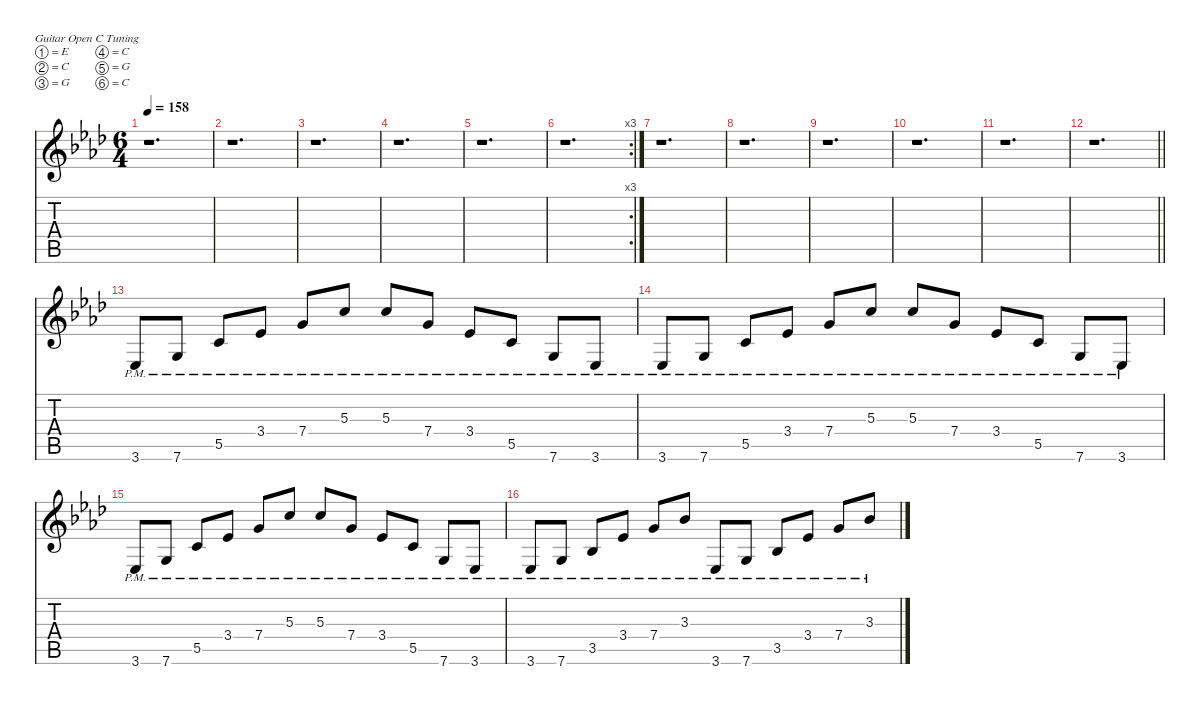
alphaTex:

\defaultSystemsLayout 4
\hideDynamics
\bracketExtendMode nobrackets
\singleTrackTrackNamePolicy hidden
\multiTrackTrackNamePolicy hidden
\firstSystemTrackNameMode fullname
\firstSystemTrackNameOrientation horizontal
\otherSystemsTrackNameOrientation horizontal
\track ("Guitar 2" "dist.guit.") {mute instrument distortionguitar}
\staff {score tabs}
\tuning (E4 C4 G3 C3 G2 C2)
\ts (6 4)
\tempo 158
\clef g2
\ks ab
r.1{d dy f beam Down} |
r.1{d beam Down} |
r.1{d beam Down} |
r.1{d beam Down} |
r.1{d beam Down} |
\rc 3
r.1{d beam Down} |
r.1{d beam Down} |
r.1{d beam Down} |
r.1{d beam Down} |
r.1{d beam Down} |
r.1{d beam Down} |
\barLineRight lightlight
r.1{d beam Down} |
3.6{pm acc b}.8{beam Up} 7.6{pm acc forcenatural}.8{beam Up} 5.5{pm acc forcenatural}.8{beam Up} 3.4{pm acc b}.8{beam Up} 7.4{pm acc forcenatural}.8{beam Up} 5.3{pm acc forcenatural}.8{beam Up} 5.3{pm acc forcenatural}.8{beam Up} 7.4{pm acc forcenatural}.8{beam Up} 3.4{pm acc b}.8{beam Up} 5.5{pm acc forcenatural}.8{beam Up} 7.6{pm acc forcenatural}.8{beam Up} 3.6{pm acc b}.8{beam Up} |
3.6{pm acc b}.8{beam Up} 7.6{pm acc forcenatural}.8{beam Up} 5.5{pm acc forcenatural}.8{beam Up} 3.4{pm acc b}.8{beam Up} 7.4{pm acc forcenatural}.8{beam Up} 5.3{pm acc forcenatural}.8{beam Up} 5.3{pm acc forcenatural}.8{beam Up} 7.4{pm acc forcenatural}.8{beam Up} 3.4{pm acc b}.8{beam Up} 5.5{pm acc forcenatural}.8{beam Up} 7.6{pm acc forcenatural}.8{beam Up} 3.6{pm acc b}.8{beam Up} |
3.6{pm acc b}.8{beam Up} 7.6{pm acc forcenatural}.8{beam Up} 5.5{pm acc forcenatural}.8{beam Up} 3.4{pm acc b}.8{beam Up} 7.4{pm acc forcenatural}.8{beam Up} 5.3{pm acc forcenatural}.8{beam Up} 5.3{pm acc forcenatural}.8{beam Up} 7.4{pm acc forcenatural}.8{beam Up} 3.4{pm acc b}.8{beam Up} 5.5{pm acc forcenatural}.8{beam Up} 7.6{pm acc forcenatural}.8{beam Up} 3.6{pm acc b}.8{beam Up} |
3.6{pm acc b}.8{beam Up} 7.6{pm acc forcenatural}.8{beam Up} 3.5{pm acc b}.8{beam Up} 3.4{pm acc b}.8{beam Up} 7.4{pm acc forcenatural}.8{beam Up} 3.3{pm acc b}.8{beam Up} 3.6{pm acc b}.8{beam Up} 7.6{pm acc forcenatural}.8{beam Up} 3.5{pm acc b}.8{beam Up} 3.4{pm acc b}.8{beam Up} 7.4{pm acc forcenatural}.8{beam Up} 3.3{pm acc b}.8{beam Up}
